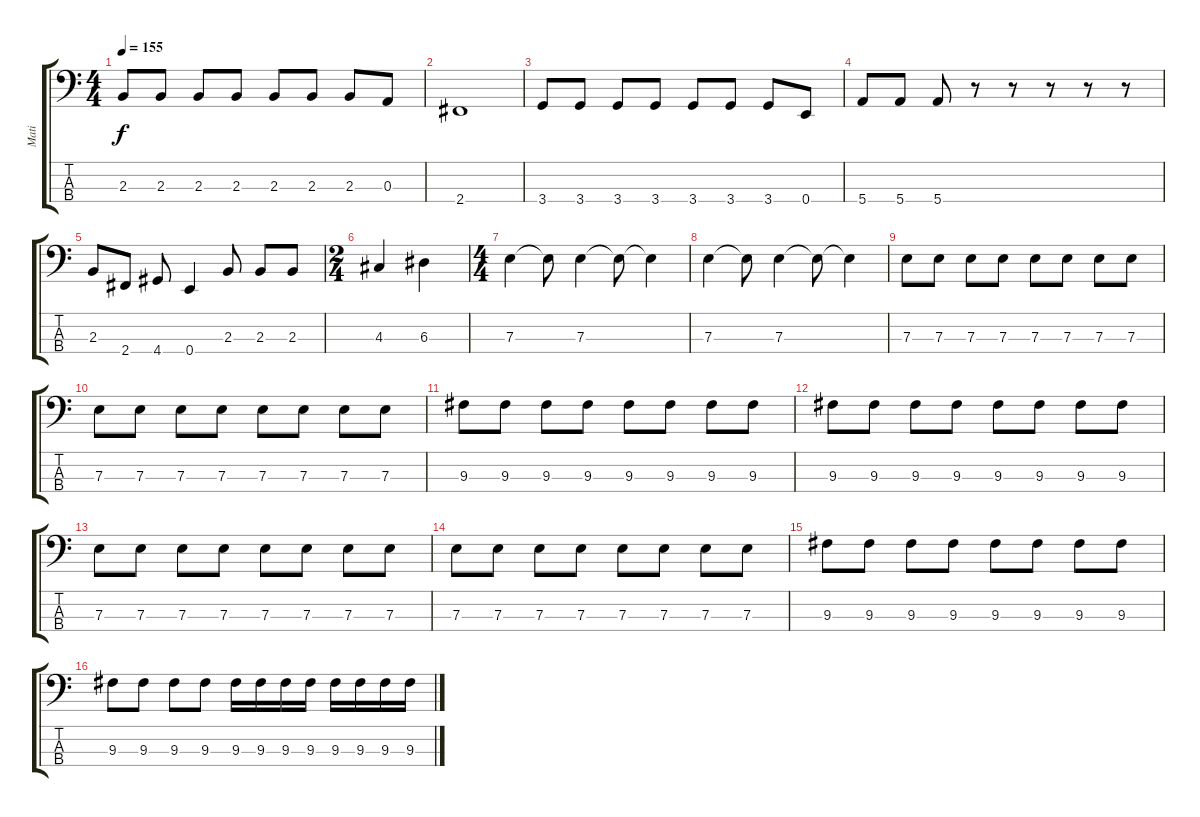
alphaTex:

\track ("Mati" "Mati") {instrument electricbasspick}
\staff {score tabs}
\tuning (G2 D2 A1 E1) {hide}
\ts (4 4)
\tempo 155
\clef f4
\ks c
2.3.8{dy f} 2.3.8 2.3.8 2.3.8 2.3.8 2.3.8 2.3.8 0.3.8 |
2.4.1 |
3.4.8 3.4.8 3.4.8 3.4.8 3.4.8 3.4.8 3.4.8 0.4.8 |
5.4.8 5.4.8 5.4.8 r.8 r.8 r.8 r.8 r.8 |
2.3.8 2.4.8 4.4.8 0.4.4 2.3.8 2.3.8 2.3.8 |
\ts (2 4)
4.3.4 6.3.4 |
\ts (4 4)
7.3.4 7.3{t}.8 7.3.4 7.3{t}.8 7.3{t}.4 |
7.3.4 7.3{t}.8 7.3.4 7.3{t}.8 7.3{t}.4 |
7.3.8 7.3.8 7.3.8 7.3.8 7.3.8 7.3.8 7.3.8 7.3.8 |
7.3.8 7.3.8 7.3.8 7.3.8 7.3.8 7.3.8 7.3.8 7.3.8 |
9.3.8 9.3.8 9.3.8 9.3.8 9.3.8 9.3.8 9.3.8 9.3.8 |
9.3.8 9.3.8 9.3.8 9.3.8 9.3.8 9.3.8 9.3.8 9.3.8 |
7.3.8 7.3.8 7.3.8 7.3.8 7.3.8 7.3.8 7.3.8 7.3.8 |
7.3.8 7.3.8 7.3.8 7.3.8 7.3.8 7.3.8 7.3.8 7.3.8 |
9.3.8 9.3.8 9.3.8 9.3.8 9.3.8 9.3.8 9.3.8 9.3.8 |
9.3.8 9.3.8 9.3.8 9.3.8 9.3.16 9.3.16 9.3.16 9.3.16 9.3.16 9.3.16 9.3.16 9.3.16
